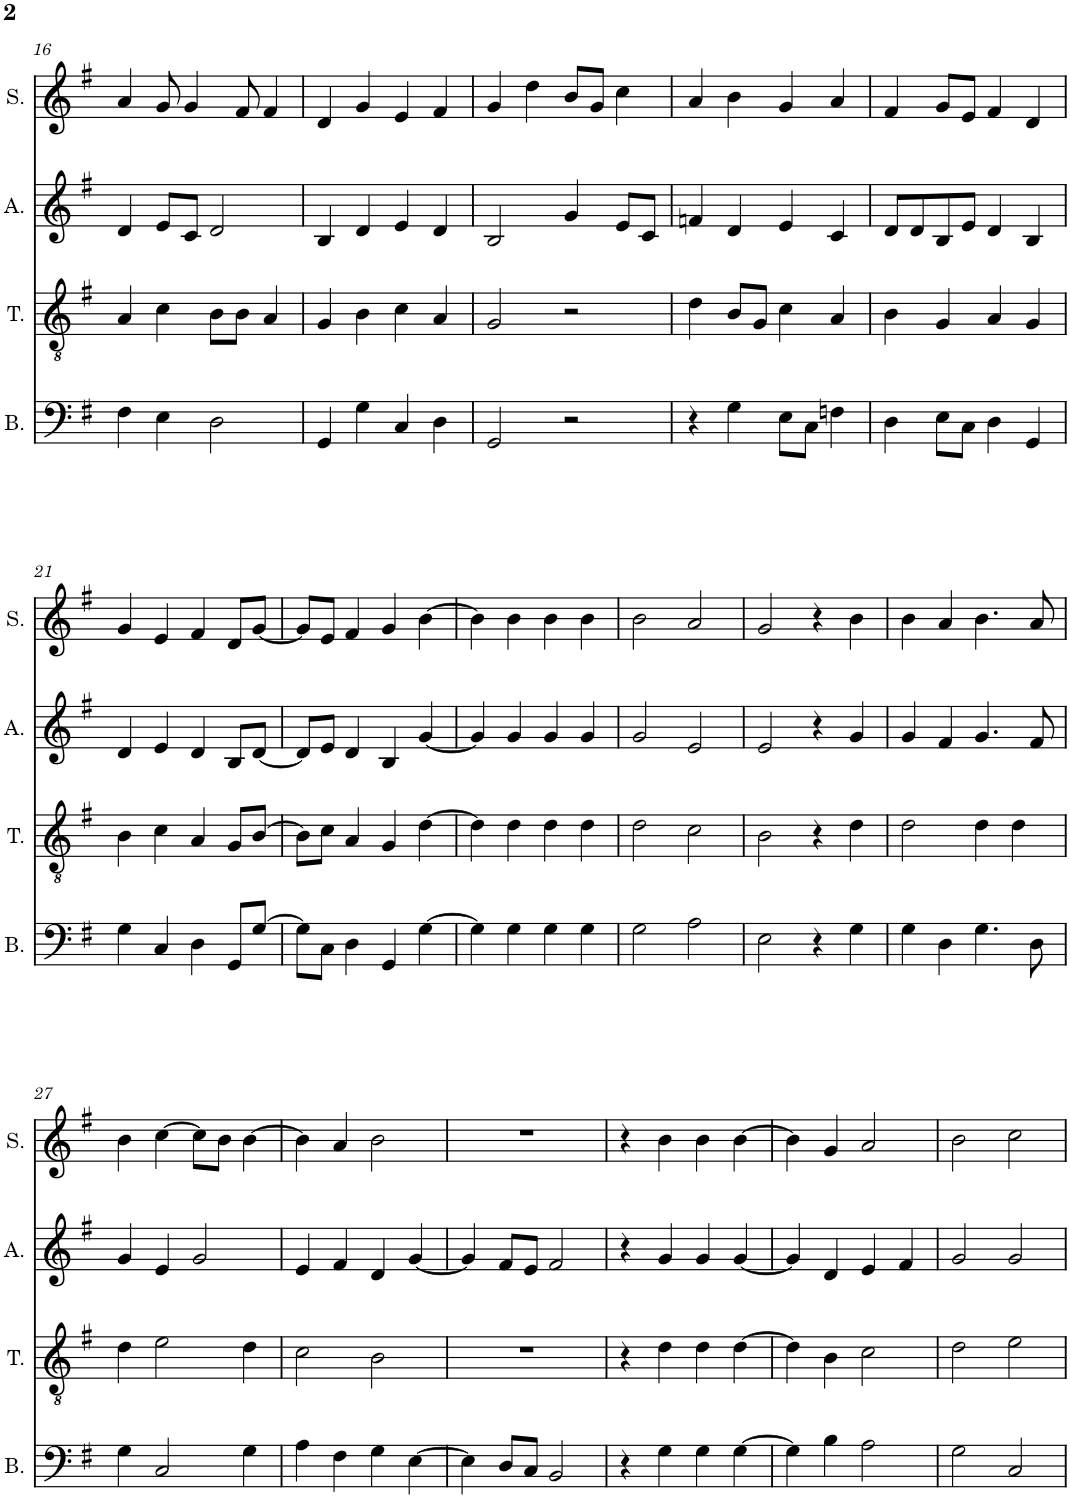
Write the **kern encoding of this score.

**kern	**kern	**kern	**kern
*part4	*part3	*part2	*part1
*staff4	*staff3	*staff2	*staff1
*I"Basse	*I"Ténor	*I"Alto	*I"Soprano
*I'B.	*I'T.	*I'A.	*I'S.
!!LO:PB:g=z
*clefF4	*clefGv2	*clefG2	*clefG2
*k[f#]	*k[f#]	*k[f#]	*k[f#]
*M2/2	*M2/2	*M2/2	*M2/2
=16	=16	=16	=16
4F#\	4A/	4d/	4a/
4E\	4c\	8e/L	8g/
.	.	8c/J	4g/
2D\	8B\L	2d/	.
.	8B\J	.	8f#/
.	4A/	.	4f#/
=17	=17	=17	=17
4GG/	4G/	4B/	4d/
4G\	4B\	4d/	4g/
4C/	4c\	4e/	4e/
4D\	4A/	4d/	4f#/
=18	=18	=18	=18
2GG/	2G/	2B/	4g/
.	.	.	4dd\
2r	2r	4g/	8b/L
.	.	.	8g/J
.	.	8e/L	4cc\
.	.	8c/J	.
=19	=19	=19	=19
4r	4d\	4fn/	4a/
4G\	8B/L	4d/	4b\
.	8G/J	.	.
8E\L	4c\	4e/	4g/
8C\J	.	.	.
4Fn\	4A/	4c/	4a/
=20	=20	=20	=20
4D\	4B\	8d/L	4f#/
.	.	8d/	.
8E\L	4G/	8B/	8g/L
8C\J	.	8e/J	8e/J
4D\	4A/	4d/	4f#/
4GG/	4G/	4B/	4d/
!!LO:LB:g=z
=21	=21	=21	=21
4G\	4B\	4d/	4g/
4C/	4c\	4e/	4e/
4D\	4A/	4d/	4f#/
8GG/L	8G/L	8B/L	8d/L
[8G/J	[8B/J	[8d/J	[8g/J
=22	=22	=22	=22
8G\L]	8B\L]	8d/L]	8g/L]
8C\J	8c\J	8e/J	8e/J
4D\	4A/	4d/	4f#/
4GG/	4G/	4B/	4g/
[4G\	[4d\	[4g/	[4b\
=23	=23	=23	=23
*	*	*	*MM90
4G\]	4d\]	4g/]	4b\]
4G\	4d\	4g/	4b\
4G\	4d\	4g/	4b\
4G\	4d\	4g/	4b\
=24	=24	=24	=24
2G\	2d\	2g/	2b\
2A\	2c\	2e/	2a/
=25	=25	=25	=25
2E\	2B\	2e/	2g/
4r	4r	4r	4r
4G\	4d\	4g/	4b\
=26	=26	=26	=26
4G\	2d\	4g/	4b\
4D\	.	4f#/	4a/
4.G\	4d\	4.g/	4.b\
.	4d\	.	.
8D\	.	8f#/	8a/
!!LO:LB:g=z
=27	=27	=27	=27
4G\	4d\	4g/	4b\
2C/	2e\	4e/	[4cc\
.	.	2g/	8cc\L]
.	.	.	8b\J
4G\	4d\	.	[4b\
=28	=28	=28	=28
4A\	2c\	4e/	4b\]
4F#\	.	4f#/	4a/
4G\	2B\	4d/	2b\
[4E\	.	[4g/	.
=29	=29	=29	=29
4E\]	1r	4g/]	1r
8D/L	.	8f#/L	.
8C/J	.	8e/J	.
2BB/	.	2f#/	.
=30	=30	=30	=30
4r	4r	4r	4r
4G\	4d\	4g/	4b\
4G\	4d\	4g/	4b\
[4G\	[4d\	[4g/	[4b\
=31	=31	=31	=31
4G\]	4d\]	4g/]	4b\]
4B\	4B\	4d/	4g/
2A\	2c\	4e/	2a/
.	.	4f#/	.
=32	=32	=32	=32
2G\	2d\	2g/	2b\
2C/	2e\	2g/	2cc\
=	=	=	=
*-	*-	*-	*-
